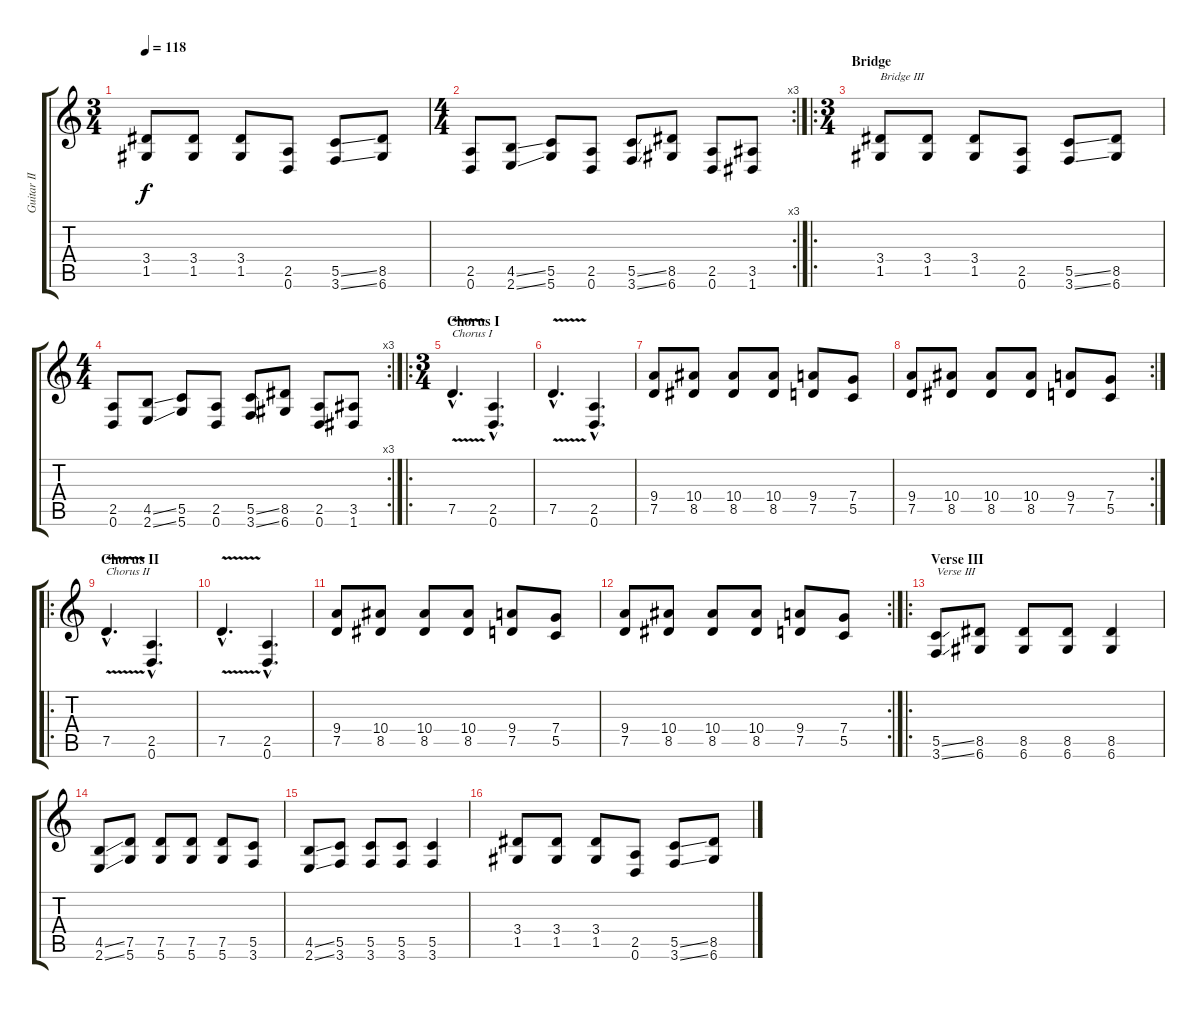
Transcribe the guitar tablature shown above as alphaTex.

\track ("Guitar II [Brent Hinds]" "Guitar II ") {instrument distortionguitar}
\staff {score tabs}
\tuning (D4 A3 F3 C3 G2 D2) {hide}
\ts (3 4)
\tempo 118
\clef g2
\ks c
(3.4 1.5).8{dy f} (3.4 1.5).8 (3.4 1.5).8 (2.5 0.6).8 (5.5{ss} 3.6{ss}).8 (8.5 6.6).8 |
\rc 3
\ts (4 4)
(2.5 0.6).8 (4.5{ss} 2.6{ss}).8 (5.5 5.6).8 (2.5 0.6).8 (5.5{ss} 3.6{ss}).8 (8.5 6.6).8 (2.5 0.6).8 (3.5 1.6).8 |
\ro
\ts (3 4)
\section ("" "Bridge")
(3.4 1.5).8{txt "Bridge III"} (3.4 1.5).8 (3.4 1.5).8 (2.5 0.6).8 (5.5{ss} 3.6{ss}).8 (8.5 6.6).8 |
\rc 3
\ts (4 4)
(2.5 0.6).8 (4.5{ss} 2.6{ss}).8 (5.5 5.6).8 (2.5 0.6).8 (5.5{ss} 3.6{ss}).8 (8.5 6.6).8 (2.5 0.6).8 (3.5 1.6).8 |
\ro
\ts (3 4)
\section ("" "Chorus I")
7.5{v hac}.4{d txt "Chorus I"} (2.5{hac} 0.6{hac}).4{d} |
7.5{v hac}.4{d} (2.5{hac} 0.6{hac}).4{d} |
(9.4 7.5).8 (10.4 8.5).8 (10.4 8.5).8 (10.4 8.5).8 (9.4 7.5).8 (7.4 5.5).8 |
\rc 2
(9.4 7.5).8 (10.4 8.5).8 (10.4 8.5).8 (10.4 8.5).8 (9.4 7.5).8 (7.4 5.5).8 |
\ro
\section ("" "Chorus II")
7.5{v hac}.4{d txt "Chorus II"} (2.5{hac} 0.6{hac}).4{d} |
7.5{v hac}.4{d} (2.5{hac} 0.6{hac}).4{d} |
(9.4 7.5).8 (10.4 8.5).8 (10.4 8.5).8 (10.4 8.5).8 (9.4 7.5).8 (7.4 5.5).8 |
\rc 2
(9.4 7.5).8 (10.4 8.5).8 (10.4 8.5).8 (10.4 8.5).8 (9.4 7.5).8 (7.4 5.5).8 |
\ro
\section ("" "Verse III")
(5.5{ss} 3.6{ss}).8{txt "Verse III"} (8.5 6.6).8 (8.5 6.6).8 (8.5 6.6).8 (8.5 6.6).4 |
(4.5{ss} 2.6{ss}).8 (7.5 5.6).8 (7.5 5.6).8 (7.5 5.6).8 (7.5 5.6).8 (5.5 3.6).8 |
(4.5{ss} 2.6{ss}).8 (5.5 3.6).8 (5.5 3.6).8 (5.5 3.6).8 (5.5 3.6).4 |
(3.4 1.5).8 (3.4 1.5).8 (3.4 1.5).8 (2.5 0.6).8 (5.5{ss} 3.6{ss}).8 (8.5 6.6).8
